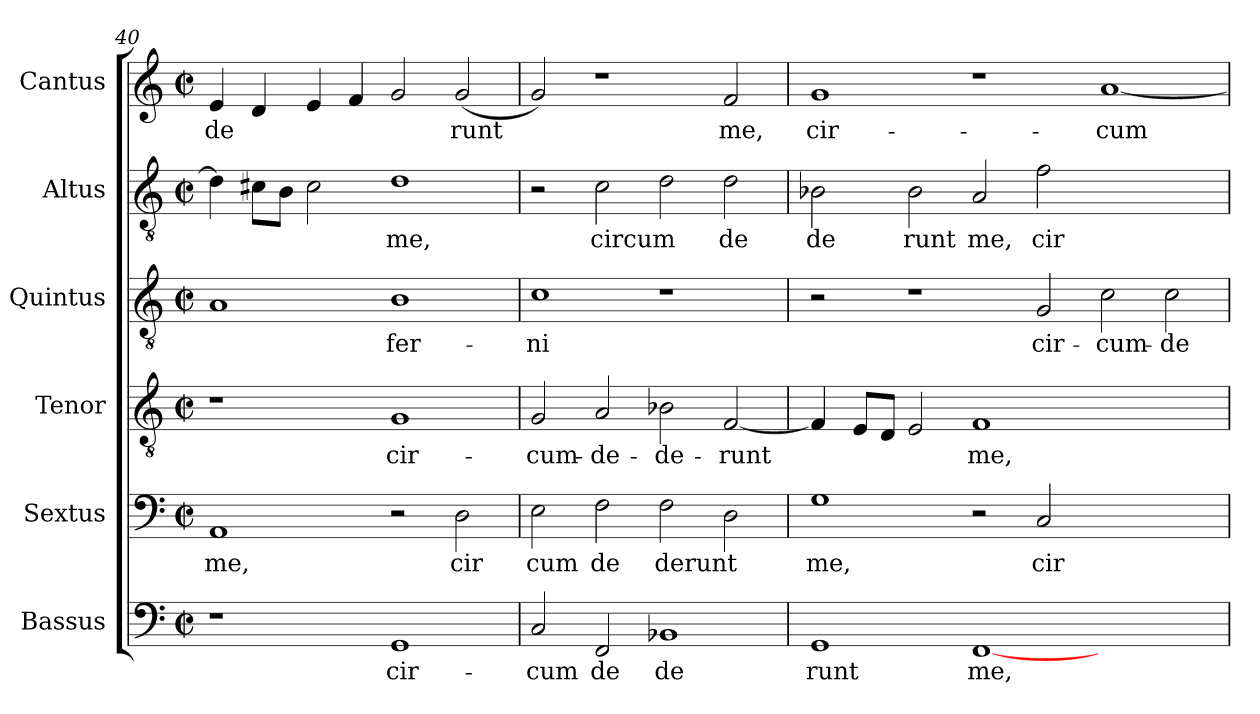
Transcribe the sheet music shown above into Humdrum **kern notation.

**kern	**text	**kern	**text	**kern	**text	**kern	**text	**kern	**text	**kern	**text
*part6	*part6	*part5	*part5	*part4	*part4	*part3	*part3	*part2	*part2	*part1	*part1
*staff6	*staff6	*staff5	*staff5	*staff4	*staff4	*staff3	*staff3	*staff2	*staff2	*staff1	*staff1
*I"Bassus	*	*I"Sextus	*	*I"Tenor	*	*I"Quintus	*	*I"Altus	*	*I"Cantus	*
*clefF4	*	*clefF4	*	*clefGv2	*	*clefGv2	*	*clefGv2	*	*clefG2	*
*M2/2	*	*M2/2	*	*M2/2	*	*M2/2	*	*M2/2	*	*M2/2	*
*met(c|)	*	*met(c|)	*	*met(c|)	*	*met(c|)	*	*met(c|)	*	*met(c|)	*
=40	=40	=40	=40	=40	=40	=40	=40	=40	=40	=40	=40
!	!	!	!LO:LY:b:cj	!	!	!	!	!	!	!	!LO:LY:b:cj
1r	.	1AA	me,	1r	.	1A	.	4d\]	.	4e/	de
.	.	.	.	.	.	.	.	8c#X\L	.	4d/	.
.	.	.	.	.	.	.	.	8B\J	.	.	.
.	.	.	.	.	.	.	.	2c#\	.	4e/	.
.	.	.	.	.	.	.	.	.	.	4f/	.
!	!LO:LY:b:cj	!	!	!	!LO:LY:b:cj	!	!LO:LY:b:cj	!	!LO:LY:b:cj	!	!
1GG	cir-	2r	.	1G	cir-	1B	-fer-	1d	me,	2g/	.
!	!	!	!LO:LY:b:cj	!	!	!	!	!	!	!	!LO:LY:b
.	.	2D\	cir	.	.	.	.	.	.	(>2g/	runt
!!LO:PB:g=z
=41	=41	=41	=41	=41	=41	=41	=41	=41	=41	=41	=41
!	!LO:LY:b:cj	!	!LO:LY:b:cj	!	!LO:LY:b:cj	!	!LO:LY:b:cj	!	!	!	!
2C/	-cum	2E\	cum	2G/	-cum-	1c	-ni	2r	.	2g/)	.
!	!LO:LY:b:cj	!	!LO:LY:b:cj	!	!LO:LY:b:cj	!	!	!	!LO:LY:b	!	!
2FF/	de	2F\	de	2A/	-de-	.	.	2c\	circum	1r	.
!	!LO:LY:b:cj	!	!LO:LY:b	!	!LO:LY:b:cj	!	!	!	!	!	!
1BB-X	de	2F\	derunt	2B-X\	-de-	1r	.	2d\	.	.	.
!	!	!	!	!	!LO:LY:b	!	!	!	!LO:LY:b:cj	!	!LO:LY:b:cj
.	.	2D\	.	[<2F/	-runt	.	.	2d\	de	2f/	me,
=42	=42	=42	=42	=42	=42	=42	=42	=42	=42	=42	=42
!	!LO:LY:b:cj	!	!LO:LY:b:cj	!	!	!	!	!	!LO:LY:b:cj	!	!LO:LY:b:cj
1GG	runt	1G	me,	4F/]	.	2r	.	2B-X\	de	1g	cir-
.	.	.	.	8E/L	.	.	.	.	.	.	.
.	.	.	.	8D/J	.	.	.	.	.	.	.
!	!	!	!	!	!	!	!	!	!LO:LY:b:cj	!	!
.	.	.	.	2E/	.	1r	.	2B-\	runt	.	.
!	!LO:LY:b:cj	!	!	!	!LO:LY:b:cj	!	!	!	!LO:LY:b:cj	!	!
[<1FF	me,	2r	.	1F	me,	.	.	2A/	me,	1r	.
!	!	!	!LO:LY:b:cj	!	!	!	!LO:LY:b:cj	!	!LO:LY:b:cj	!	!
.	.	2C/	cir	.	.	2G/	cir-	2f\	cir	.	.
!	!	!	!	!	!	!	!LO:LY:b:cj	!	!	!	!LO:LY:b
1ryy	.	1ryy	.	1ryy	.	2c\	-cum-	1ryy	.	[<1a	-cum-
!	!	!	!	!	!	!	!LO:LY:b:cj	!	!	!	!
.	.	.	.	.	.	2c\	-de-	.	.	.	.
=	=	=	=	=	=	=	=	=	=	=	=
*-	*-	*-	*-	*-	*-	*-	*-	*-	*-	*-	*-
